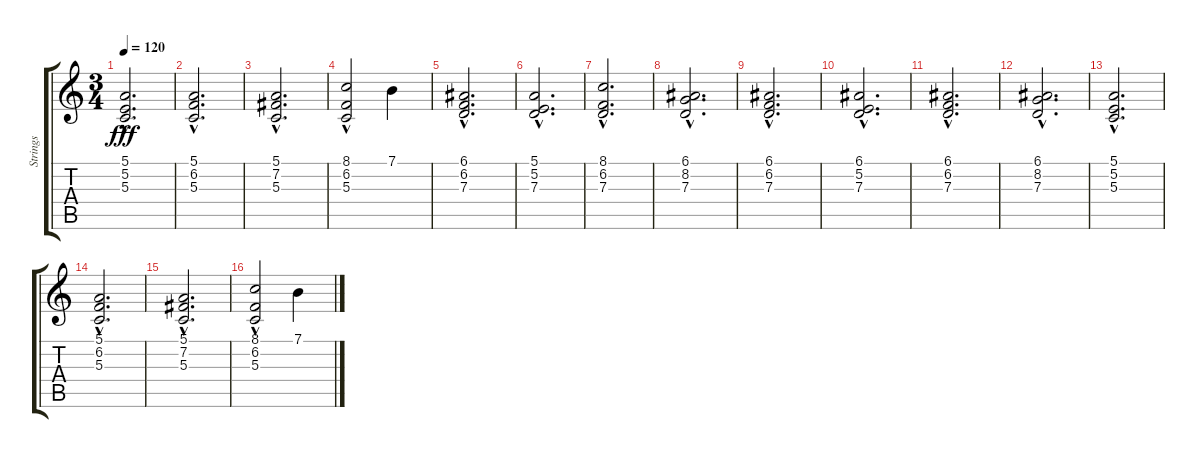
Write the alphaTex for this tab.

\track ("Strings" "Strings") {instrument synthstrings1}
\staff {score tabs}
\tuning (E4 B3 G3 D3 A2 E2) {hide}
\ts (3 4)
\tempo 120
\clef g2
\ks c
(5.1{hac} 5.2{hac} 5.3{hac}).2{d dy fff} |
(5.1{hac} 6.2{hac} 5.3{hac}).2{d} |
(5.1{hac} 7.2{hac} 5.3{hac}).2{d} |
(8.1 6.2{hac} 5.3{hac}).2 7.1.4 |
(6.1{hac} 6.2{hac} 7.3{hac}).2{d} |
(5.1{hac} 5.2{hac} 7.3{hac}).2{d} |
(8.1{hac} 6.2{hac} 7.3{hac}).2{d} |
(6.1{hac} 8.2{hac} 7.3{hac}).2{d} |
(6.1{hac} 6.2{hac} 7.3{hac}).2{d} |
(6.1{hac} 5.2{hac} 7.3{hac}).2{d} |
(6.1{hac} 6.2{hac} 7.3{hac}).2{d} |
(6.1{hac} 8.2{hac} 7.3{hac}).2{d} |
(5.1{hac} 5.2{hac} 5.3{hac}).2{d} |
(5.1{hac} 6.2{hac} 5.3{hac}).2{d} |
(5.1{hac} 7.2{hac} 5.3{hac}).2{d} |
(8.1 6.2{hac} 5.3{hac}).2 7.1.4
